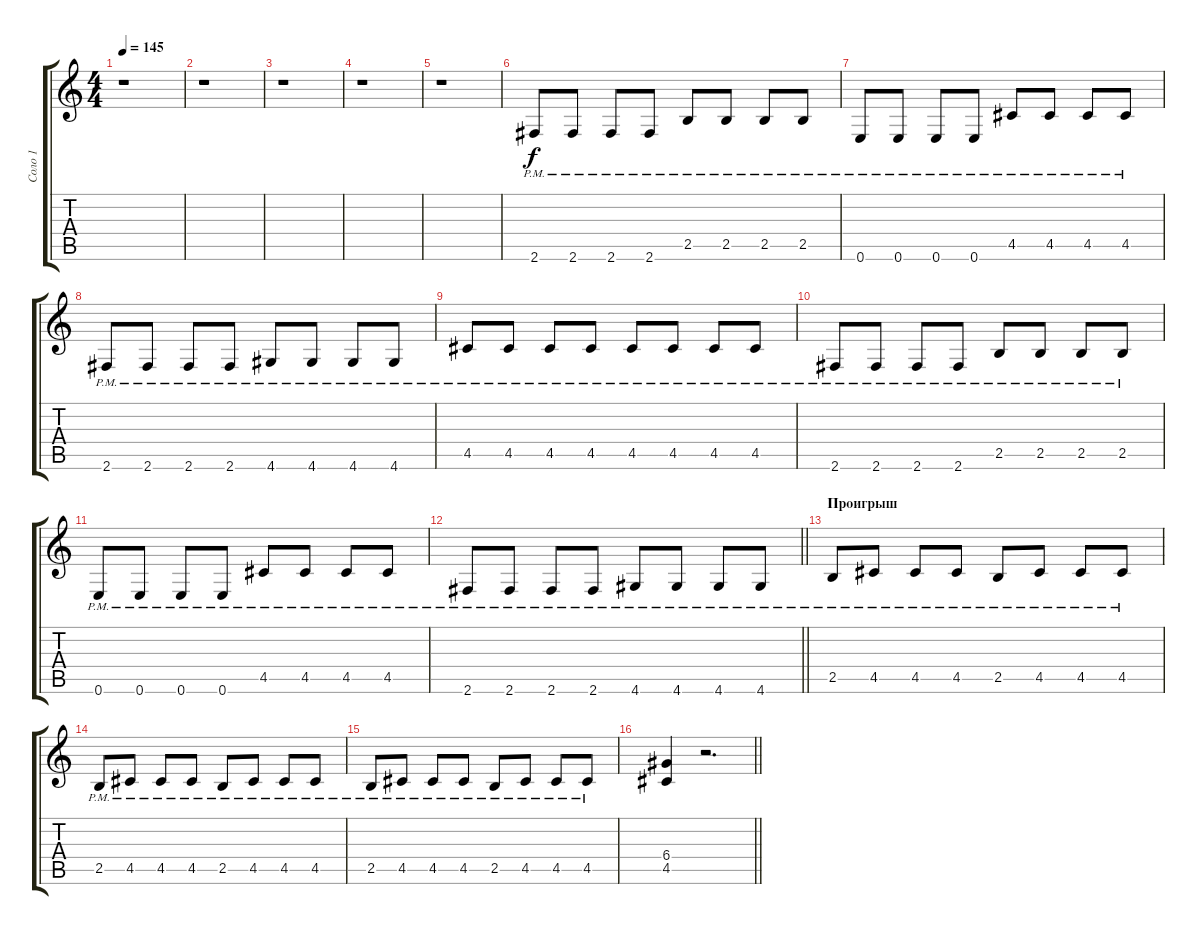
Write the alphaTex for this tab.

\track ("Соло 1" "Соло 1") {instrument overdrivenguitar}
\staff {score tabs}
\tuning (E4 B3 G3 D3 A2 E2) {hide}
\ts (4 4)
\tempo 145
\clef g2
\ks c
r.1{dy f} |
r.1 |
r.1 |
r.1 |
r.1 |
2.6{pm}.8 2.6{pm}.8 2.6{pm}.8 2.6{pm}.8 2.5{pm}.8 2.5{pm}.8 2.5{pm}.8 2.5{pm}.8 |
0.6{pm}.8 0.6{pm}.8 0.6{pm}.8 0.6{pm}.8 4.5{pm}.8 4.5{pm}.8 4.5{pm}.8 4.5{pm}.8 |
2.6{pm}.8 2.6{pm}.8 2.6{pm}.8 2.6{pm}.8 4.6{pm}.8 4.6{pm}.8 4.6{pm}.8 4.6{pm}.8 |
4.5{pm}.8 4.5{pm}.8 4.5{pm}.8 4.5{pm}.8 4.5{pm}.8 4.5{pm}.8 4.5{pm}.8 4.5{pm}.8 |
2.6{pm}.8 2.6{pm}.8 2.6{pm}.8 2.6{pm}.8 2.5{pm}.8 2.5{pm}.8 2.5{pm}.8 2.5{pm}.8 |
0.6{pm}.8 0.6{pm}.8 0.6{pm}.8 0.6{pm}.8 4.5{pm}.8 4.5{pm}.8 4.5{pm}.8 4.5{pm}.8 |
\barLineRight lightlight
2.6{pm}.8 2.6{pm}.8 2.6{pm}.8 2.6{pm}.8 4.6{pm}.8 4.6{pm}.8 4.6{pm}.8 4.6{pm}.8 |
\section ("" "Проигрыш")
2.5{pm}.8 4.5{pm}.8 4.5{pm}.8 4.5{pm}.8 2.5{pm}.8 4.5{pm}.8 4.5{pm}.8 4.5{pm}.8 |
2.5{pm}.8 4.5{pm}.8 4.5{pm}.8 4.5{pm}.8 2.5{pm}.8 4.5{pm}.8 4.5{pm}.8 4.5{pm}.8 |
2.5{pm}.8 4.5{pm}.8 4.5{pm}.8 4.5{pm}.8 2.5{pm}.8 4.5{pm}.8 4.5{pm}.8 4.5{pm}.8 |
\barLineRight lightlight
(6.4 4.5).4 r.2{d}
